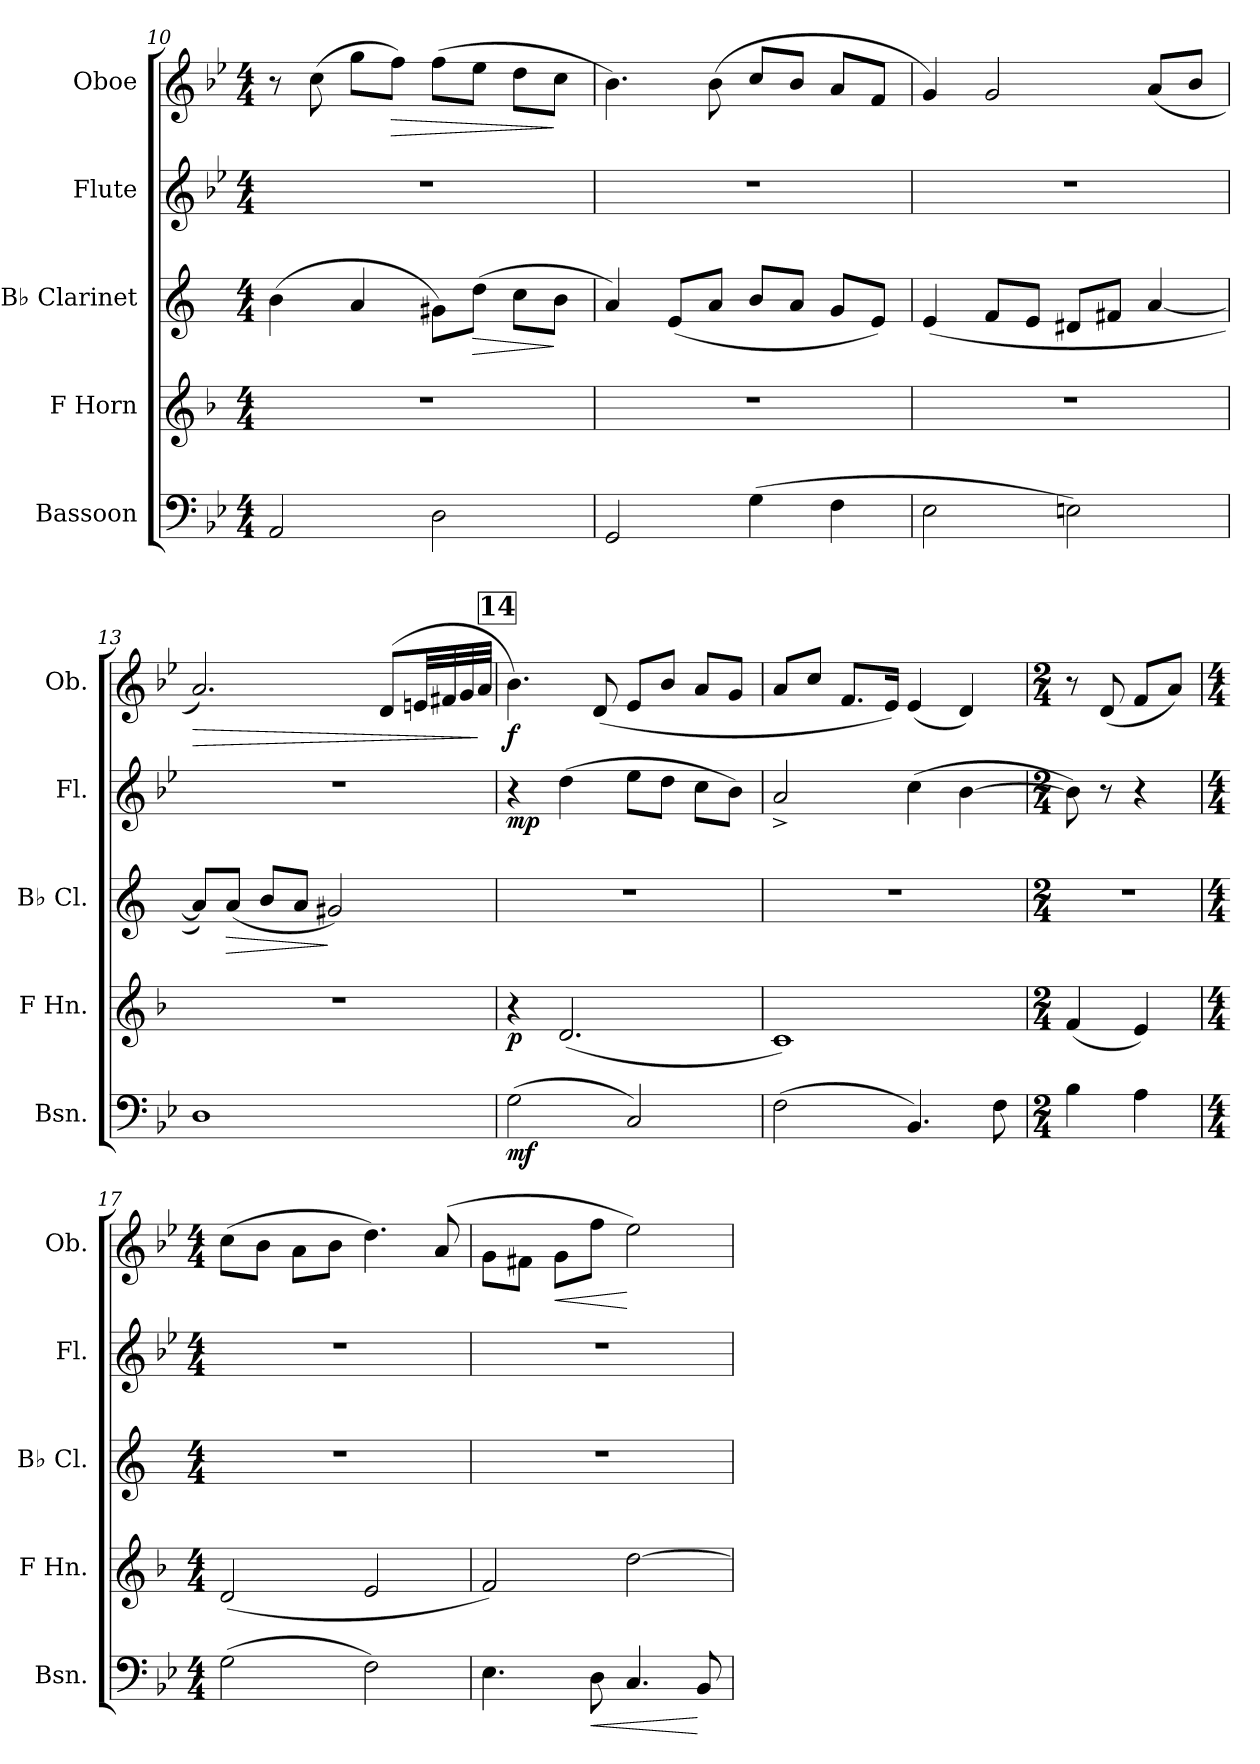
**kern	**dynam	**kern	**dynam	**kern	**dynam	**kern	**dynam	**kern	**dynam
*part5	*part5	*part4	*part4	*part3	*part3	*part2	*part2	*part1	*part1
*staff5	*staff5	*staff4	*staff4	*staff3	*staff3	*staff2	*staff2	*staff1	*staff1
*I"Bassoon	*	*I"F Horn	*	*I"B♭ Clarinet	*	*I"Flute	*	*I"Oboe	*
*I'Bsn.	*	*I'F Hn.	*	*I'B♭ Cl.	*	*I'Fl.	*	*I'Ob.	*
*clefF4	*	*clefG2	*	*clefG2	*	*clefG2	*	*clefG2	*
*	*	*ITrd4c7	*	*ITrd1c2	*	*	*	*	*
*k[b-e-]	*	*k[b-e-]	*	*k[b-e-]	*	*k[b-e-]	*	*k[b-e-]	*
*M4/4	*	*M4/4	*	*M4/4	*	*M4/4	*	*M4/4	*
=10	=10	=10	=10	=10	=10	=10	=10	=10	=10
2AA/	.	1r	.	(4a\	.	1r	.	8r	.
.	.	.	.	.	.	.	.	(8cc\	.
.	.	.	.	4g/	.	.	.	8gg\L	.
!	!	!	!	!	!	!	!	!	!LO:HP:b
.	.	.	.	.	.	.	.	8ff\J)	>
2D\	.	.	.	8f#X\L)	.	.	.	(8ff\L	.
!	!	!	!	!	!LO:HP:b	!	!	!	!
.	.	.	.	(8cc\J	>	.	.	8ee-\J	.
.	.	.	.	8b-\L	.	.	.	8dd\L	.
.	.	.	.	8a\J	]	.	.	8cc\J	]
=11	=11	=11	=11	=11	=11	=11	=11	=11	=11
2GG/	.	1r	.	4g/)	.	1r	.	4.b-\)	.
.	.	.	.	(8d/L	.	.	.	.	.
.	.	.	.	8g/J	.	.	.	(8b-\	.
(4G\	.	.	.	8a/L	.	.	.	8cc/L	.
.	.	.	.	8g/J	.	.	.	8b-/J	.
4F\	.	.	.	8f/L	.	.	.	8a/L	.
.	.	.	.	8d/J)	.	.	.	8f/J	.
=12	=12	=12	=12	=12	=12	=12	=12	=12	=12
2E-\	.	1r	.	(4d/	.	1r	.	4g/)	.
.	.	.	.	8e-/L	.	.	.	2g/	.
.	.	.	.	8d/J	.	.	.	.	.
2En\)	.	.	.	8c#X/L	.	.	.	.	.
.	.	.	.	8en/J	.	.	.	.	.
.	.	.	.	[4g/	.	.	.	(8a/L	.
.	.	.	.	.	.	.	.	8b-/J	.
!!LO:LB:g=z
=13	=13	=13	=13	=13	=13	=13	=13	=13	=13
!	!	!	!	!	!	!	!	!	!LO:HP:b
1D	.	1r	.	8g/L])	.	1r	.	2.a/)	>
!	!	!	!	!	!LO:HP:b	!	!	!	!
.	.	.	.	(8g/J	>	.	.	.	.
.	.	.	.	8a/L	.	.	.	.	.
.	.	.	.	8g/J	.	.	.	.	.
.	.	.	.	2f#X/)	]	.	.	.	.
.	.	.	.	.	.	.	.	(8d/L	.
.	.	.	.	.	.	.	.	32en/LL	.
.	.	.	.	.	.	.	.	32f#X/	.
.	.	.	.	.	.	.	.	32g/	.
.	.	.	.	.	.	.	.	32a/JJJ	]
!!LO:REH:place=s1:a:t=14
=14	=14	=14	=14	=14	=14	=14	=14	=14	=14
!	!LO:DY:b	!	!LO:DY:b	!	!	!	!LO:DY:b	!	!LO:DY:b
(2G\	mf	4r	p	1r	.	4r	mp	4.b-\)	f
.	.	(2.G/	.	.	.	(4dd\	.	.	.
.	.	.	.	.	.	.	.	(8d/	.
2C/)	.	.	.	.	.	8ee-\L	.	8e-/L	.
.	.	.	.	.	.	8dd\J	.	8b-/J	.
.	.	.	.	.	.	8cc\L	.	8a/L	.
.	.	.	.	.	.	8b-\J)	.	8g/J	.
=15	=15	=15	=15	=15	=15	=15	=15	=15	=15
(2F\	.	1F)	.	1r	.	2a^/	.	8a/L	.
.	.	.	.	.	.	.	.	8cc/J	.
.	.	.	.	.	.	.	.	8.f/L	.
.	.	.	.	.	.	.	.	16e-/Jk)	.
4.BB-/)	.	.	.	.	.	(4cc\	.	(4e-/	.
.	.	.	.	.	.	[4b-\	.	4d/)	.
8F\	.	.	.	.	.	.	.	.	.
=16	=16	=16	=16	=16	=16	=16	=16	=16	=16
*M2/4	*	*M2/4	*	*M2/4	*	*M2/4	*	*M2/4	*
4B-\	.	(4B-/	.	2r	.	8b-\])	.	8r	.
.	.	.	.	.	.	8r	.	(8d/	.
4A\	.	4A/)	.	.	.	4r	.	8f/L	.
.	.	.	.	.	.	.	.	8a/J)	.
=17	=17	=17	=17	=17	=17	=17	=17	=17	=17
*M4/4	*	*M4/4	*	*M4/4	*	*M4/4	*	*M4/4	*
(2G\	.	(2G/	.	1r	.	1r	.	(8cc\L	.
.	.	.	.	.	.	.	.	8b-\J	.
.	.	.	.	.	.	.	.	8a\L	.
.	.	.	.	.	.	.	.	8b-\J	.
2F\)	.	2A/	.	.	.	.	.	4.dd\)	.
.	.	.	.	.	.	.	.	(8a/	.
=18	=18	=18	=18	=18	=18	=18	=18	=18	=18
4.E-\	.	2B-/)	.	1r	.	1r	.	8g\L	.
.	.	.	.	.	.	.	.	8f#X\J	.
!	!	!	!	!	!	!	!	!	!LO:HP:b
.	.	.	.	.	.	.	.	8g\L	<
!	!LO:HP:b	!	!	!	!	!	!	!	!
8D\	<	.	.	.	.	.	.	8ff\J	.
4.C/	.	[2g\	.	.	.	.	.	2ee-\)	[
8BB-/	[	.	.	.	.	.	.	.	.
=	=	=	=	=	=	=	=	=	=
*-	*-	*-	*-	*-	*-	*-	*-	*-	*-
